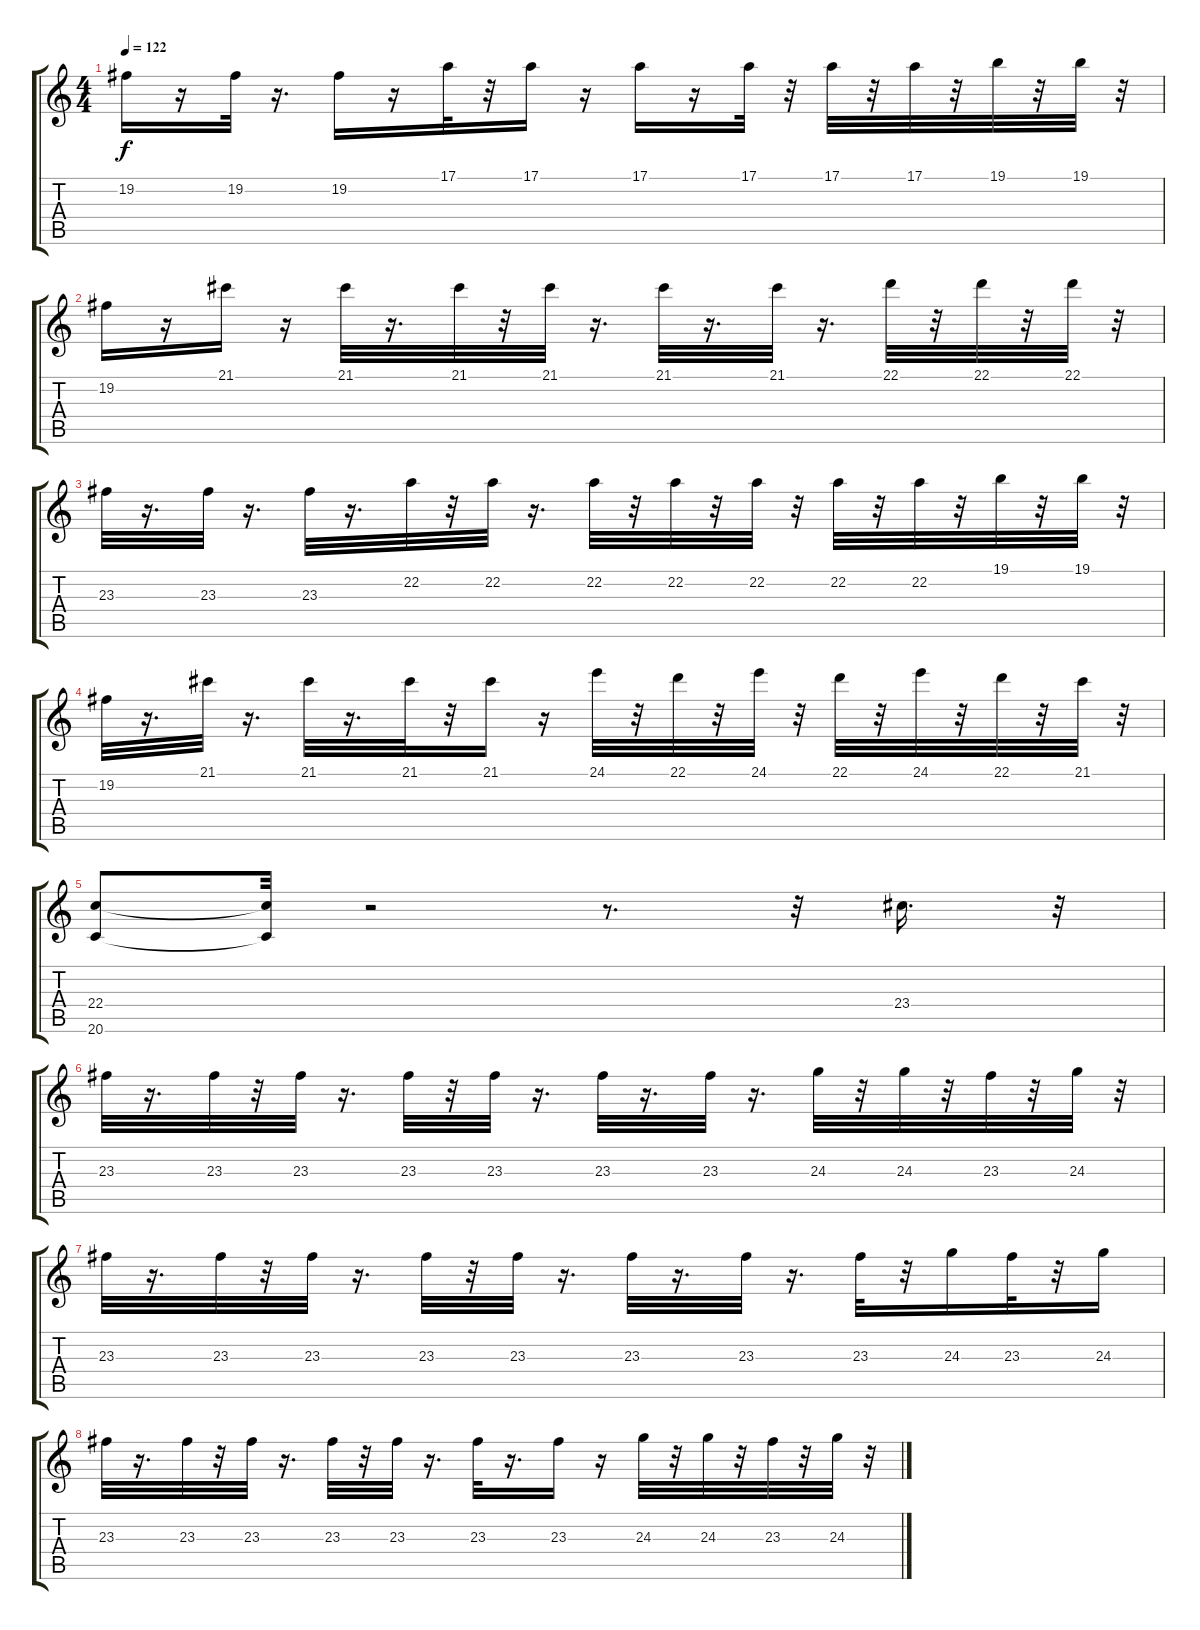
\track "" {instrument orchestrahit}
\staff {score tabs}
\tuning (E4 B3 G3 D3 A2 E2) {hide}
\ts (4 4)
\tempo 122
\clef g2
\ks c
19.2.16{dy f} r.16 19.2.32 r.16{d} 19.2.16 r.16 17.1.32 r.32 17.1.16 r.16 17.1.16 r.16 17.1.32 r.32 17.1.32 r.32 17.1.32 r.32 19.1.32 r.32 19.1.32 r.32 |
19.2.16 r.16 21.1.16 r.16 21.1.32 r.16{d} 21.1.32 r.32 21.1.32 r.16{d} 21.1.32 r.16{d} 21.1.32 r.16{d} 22.1.32 r.32 22.1.32 r.32 22.1.32 r.32 |
23.3.32 r.16{d} 23.3.32 r.16{d} 23.3.32 r.16{d} 22.2.32 r.32 22.2.32 r.16{d} 22.2.32 r.32 22.2.32 r.32 22.2.32 r.32 22.2.32 r.32 22.2.32 r.32 19.1.32 r.32 19.1.32 r.32 |
19.2.32 r.16{d} 21.1.32 r.16{d} 21.1.32 r.16{d} 21.1.32 r.32 21.1.16 r.16 24.1.32 r.32 22.1.32 r.32 24.1.32 r.32 22.1.32 r.32 24.1.32 r.32 22.1.32 r.32 21.1.32 r.32 |
(22.4 20.6).8 (22.4{t} 20.6{t}).32 r.2 r.8{d} r.32 23.4.16{d} r.32 |
23.3.32 r.16{d} 23.3.32 r.32 23.3.32 r.16{d} 23.3.32 r.32 23.3.32 r.16{d} 23.3.32 r.16{d} 23.3.32 r.16{d} 24.3.32 r.32 24.3.32 r.32 23.3.32 r.32 24.3.32 r.32 |
23.3.32 r.16{d} 23.3.32 r.32 23.3.32 r.16{d} 23.3.32 r.32 23.3.32 r.16{d} 23.3.32 r.16{d} 23.3.32 r.16{d} 23.3.32 r.32 24.3.16 23.3.32 r.32 24.3.16 |
23.3.32 r.16{d} 23.3.32 r.32 23.3.32 r.16{d} 23.3.32 r.32 23.3.32 r.16{d} 23.3.32 r.16{d} 23.3.16 r.16 24.3.32 r.32 24.3.32 r.32 23.3.32 r.32 24.3.32 r.32
